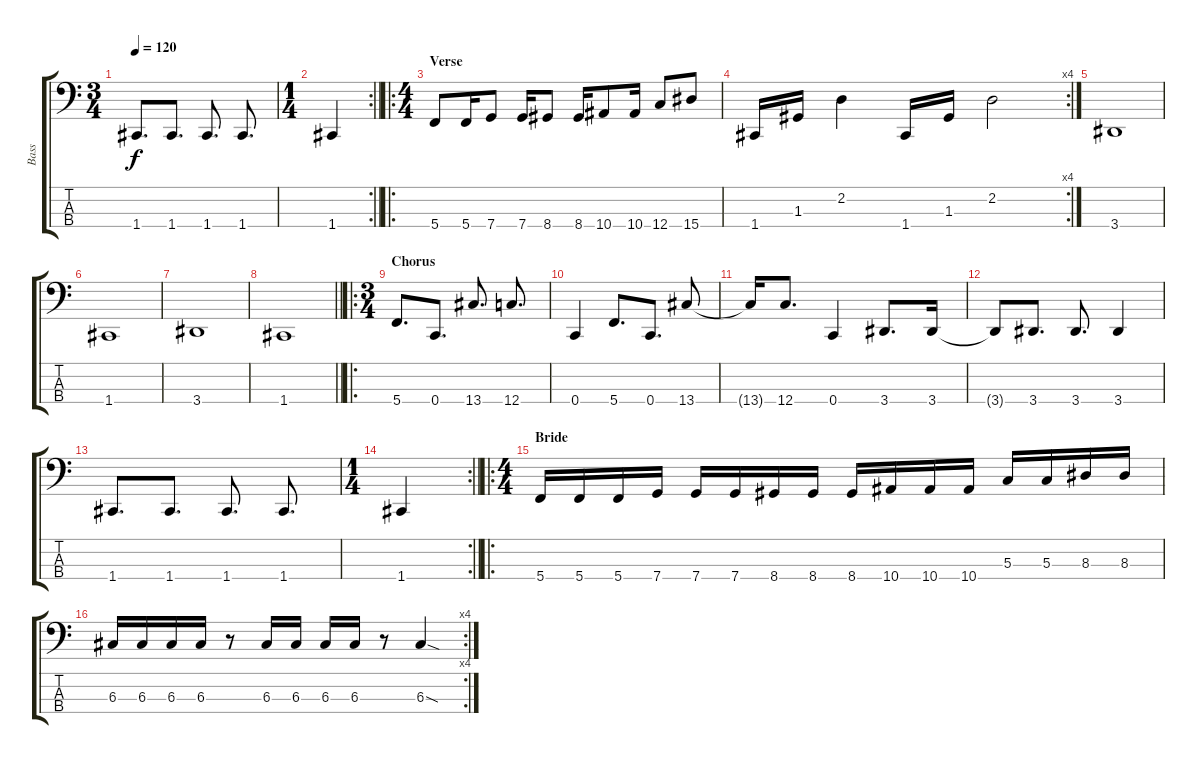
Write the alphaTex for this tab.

\track ("Bass" "Bass") {instrument electricbasspick}
\staff {score tabs}
\tuning (F2 C2 G1 C1) {hide}
\ts (3 4)
\tempo 120
\clef f4
\ks c
1.4.8{d dy f} 1.4.8{d} 1.4.8{d} 1.4.8{d} |
\rc 2
\ts (1 4)
\barLineRight lightlight
1.4.4 |
\ro
\ts (4 4)
\section ("" "Verse")
5.4.8 5.4.16 7.4.8 7.4.16 8.4.8 8.4.16 10.4.8 10.4.16 12.4.8 15.4.8 |
\rc 4
1.4.16 1.3.16 2.2.4 1.4.16 1.3.16 2.2.2 |
3.4.1 |
1.4.1 |
3.4.1 |
\barLineRight lightlight
1.4.1 |
\ro
\ts (3 4)
\section ("" "Chorus")
5.4.8{d} 0.4.8{d} 13.4.8{d} 12.4.8{d} |
0.4.4 5.4.8{d} 0.4.8{d} 13.4.8 |
13.4{t}.16 12.4.8{d} 0.4.4 3.4.8{d} 3.4.16 |
3.4{t}.8 3.4.8{d} 3.4.8{d} 3.4.4 |
1.4.8{d} 1.4.8{d} 1.4.8{d} 1.4.8{d} |
\rc 2
\ts (1 4)
\barLineRight lightlight
1.4.4 |
\ro
\ts (4 4)
\section ("" "Bride")
5.4.16 5.4.16 5.4.16 7.4.16 7.4.16 7.4.16 8.4.16 8.4.16 8.4.16 10.4.16 10.4.16 10.4.16 5.3.16 5.3.16 8.3.16 8.3.16 |
\rc 4
6.3.16 6.3.16 6.3.16 6.3.16 r.8 6.3.16 6.3.16 6.3.16 6.3.16 r.8 6.3{sod}.4
